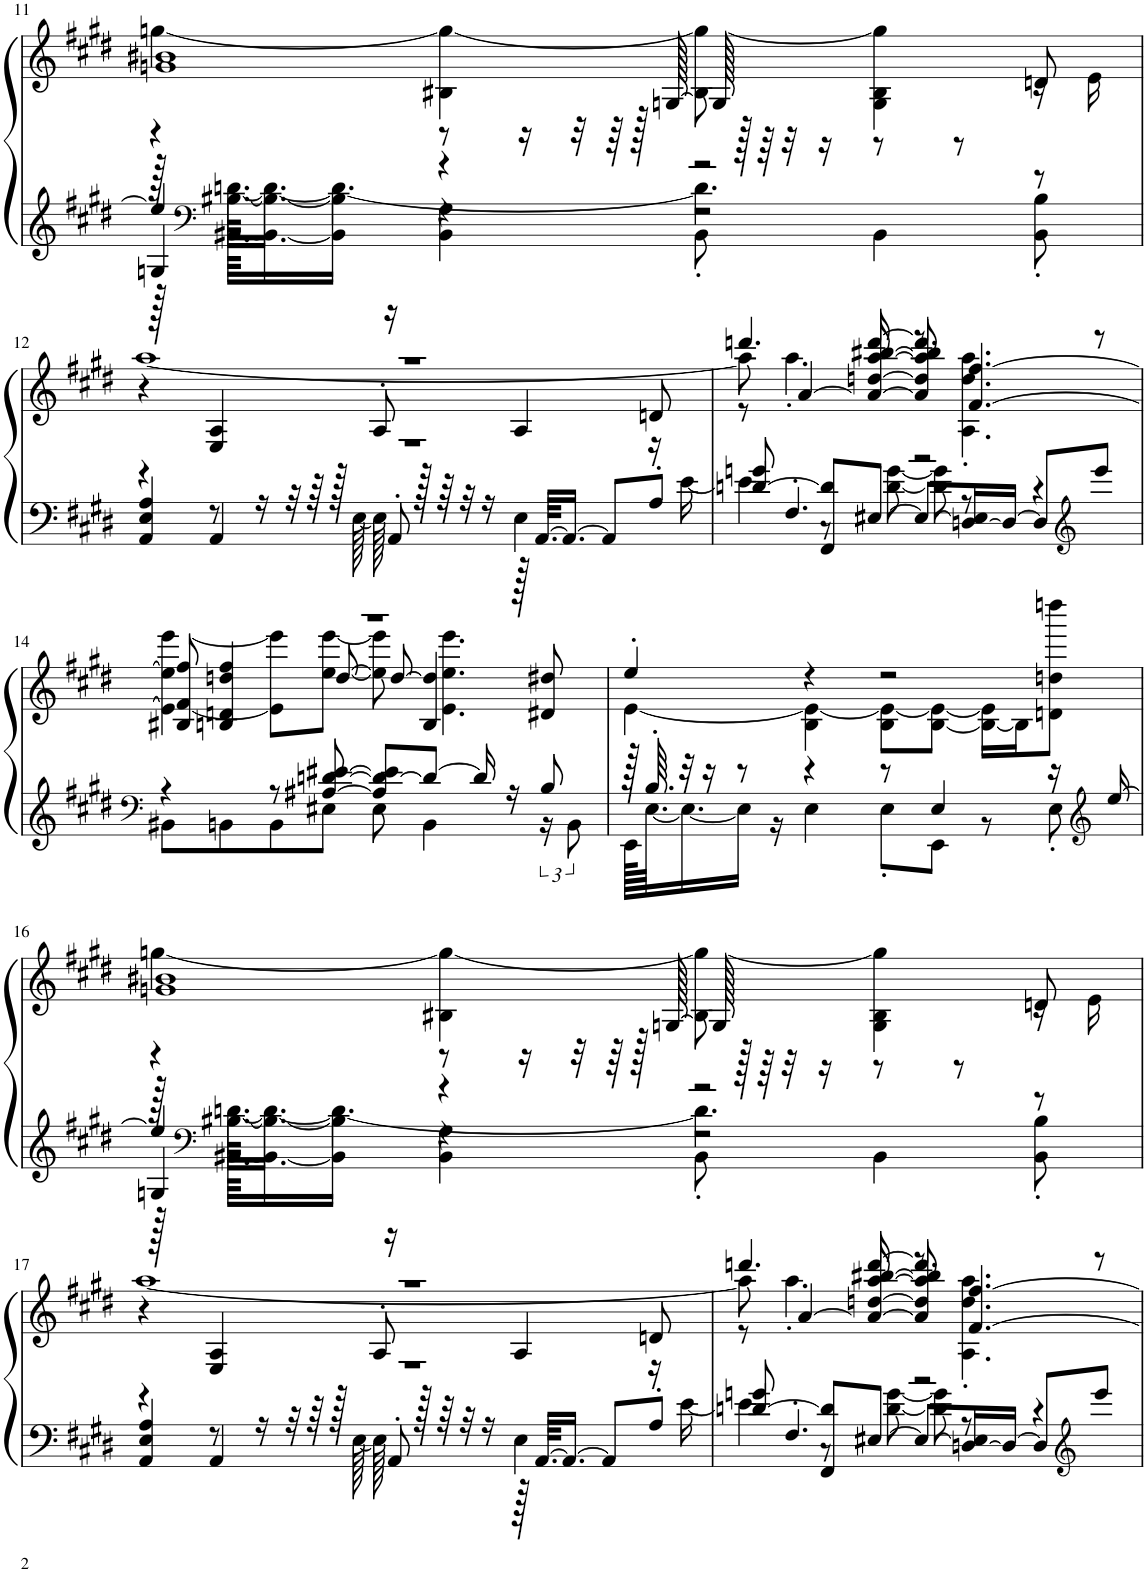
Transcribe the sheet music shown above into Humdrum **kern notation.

**kern	**kern
*part1	*part1
*staff2	*staff1
*I"Piano, ESCAPE_FROM_NEW_YORK.MIDI	*
*I'Pno.	*
!!LO:PB:g=z
*clefG2	*clefG2
*k[f#c#g#d#]	*k[f#c#g#d#]
*M4/4	*M4/4
=11	=11
*^	*^
*	*^	*	*^
*	*	*^	*	*	*
4ee/]	128r	4Gn/	128r	1gn 1b#X	[4ggn\	4r
*clefF4	*	*	*	*	*	*
.	[64.dn\KKLL	.	[64.BB#X\ [64.B#X\KKLL	.	.	.
.	16.d\JJ_	.	16.BB#\_ 16.B#\_	.	.	.
.	4.d\_	.	16BB#\] 16B#\]JJ	.	.	.
.	.	.	16r	.	.	.
4r	.	4r	4BB#\ 4G\	.	4B#X\ 4gg\_	8r
.	.	.	.	.	.	16r
.	.	.	.	.	.	32r
.	.	.	.	.	.	64r
.	.	.	.	.	.	128r
.	.	.	.	.	.	[128Gn/
2r	4.d\]	2r	8BB#'\	.	8B#\ 8gg\_	128G/]
.	.	.	.	.	.	128r
.	.	.	.	.	.	64r
.	.	.	.	.	.	32r
.	.	.	.	.	.	16r
.	.	.	4BB#\	.	4G\ 4B#\ 4gg\]	8r
.	.	.	.	.	.	8r
.	8r	.	8BB#\' 8B#\'	.	16r	8dn/
.	.	.	.	.	16e\	.
*	*	*v	*v	*	*	*
!!LO:LB:g=z	!!	!!
=12	=12	=12	=12	=12	=12
1r	4r	4AA/ 4E/ 4A/	1r	[1aa	4r
.	8r	4AA/	.	.	4E/ 4A/
.	16r	.	.	.	.
.	32r	.	.	.	.
.	64r	.	.	.	.
.	128r	.	.	.	.
.	[128E\	.	.	.	.
.	128E\]	8AA'/	.	.	8A'/
.	128r	.	.	.	.
.	64r	.	.	.	.
.	32r	.	.	.	.
.	16r	.	.	.	.
.	4E\	128r	.	.	4A/
.	.	[64.AA/KKLL	.	.	.
.	.	16.AA/JJ_	.	.	.
.	.	8AA/L]	.	.	.
.	16r	8A'/J	.	.	8dn/
.	[16e\	.	.	.	.
=13	=13	=13	=13	=13	=13
8gn/	4e\]	[4dn/	4.dddn/	8aa\]	8r
4.F#'/	.	.	.	4.aa'\	[4a/
.	8r	8FF#/ 8d/]L	.	.	.
.	[8d\ [8g\	[8E#X/J	[8ddd/	.	8a/_ [8ddn/ [8aa/ [8bb#X/
2r	8d\] 8g\]	8E#/L_	4.ddd/]	8r	8a/] 8dd/] 8aa/] 8bb#/]
.	8r	[16Dn/ 16E#/]L	.	4.A\' 4.dd\' 4.aa\'	[4.f#/ [4.ff#/
.	.	16D/JJ_	.	.	.
.	4r	8D/L]	.	.	.
*clefG2	*	*	*	*	*
.	.	8eee/J	8r	.	.
*v	*v	*v	*	*	*
!!LO:LB:g=z	!!	!!
=14	=14	=14	=14
*clefF4	*	*	*
*^	*	*	*
4r	8BB#X\L	1r	[4e\ 4ee\ [4eee\	8B#X/ 8f#/] 8ff#/]
.	8BBn\	.	.	4Bn/ 4dn/ 4ddn/ 4ff#/
8r	8BB\	.	8e\] 8eee\]L	.
[8A#X/ [8dn/ [8e#X/	8E#X\J	.	[8ee\ [8eee\J	[8dd/
8A#/] 8d/_ 8e#/]L	8E#\	.	8ee\] 8eee\]	8dd/_
8d/J_	4BB\	.	4.e\ 4.ee\ 4.eee\	4B/ 4dd/]
16d/]	.	.	.	.
16r	.	.	.	.
8B/	24r	.	.	8d#X/ 8dd#X/
.	12BB\	.	.	.
*	*	*	*v	*v
=15	=15	=15	=15
128r	128EE\KLLLL	4ee'/	[4e\
64.B'/	[64.E\JJ	.	.
32r	16.E\_	.	.
16r	.	.	.
8r	16E\JJ]	.	.
.	16r	.	.
4r	4E\	4r	4B\ 4e\_
8r	8E'\L	2r	8B\ 8e\_L
4E/	8EE\J	.	[8B\ 8e\_J
.	8r	.	16B\_ 16e\]LL
.	.	.	16B\J]
16r	8E'\	.	8dn\ 8ddn\ 8ddddn\J
*clefG2	*	*	*
[16ee/	.	.	.
!!LO:LB:g=z
=16	=16	=16	=16
*^	*^	*	*^
4ee/]	128r	4Gn/	128r	1gn 1b#X	[4ggn\	4r
*clefF4	*	*	*	*	*	*
.	[64.dn\KKLL	.	[64.BB#X\ [64.B#X\KKLL	.	.	.
.	16.d\JJ_	.	16.BB#\_ 16.B#\_	.	.	.
.	4.d\_	.	16BB#\] 16B#\]JJ	.	.	.
.	.	.	16r	.	.	.
4r	.	4r	4BB#\ 4G\	.	4B#X\ 4gg\_	8r
.	.	.	.	.	.	16r
.	.	.	.	.	.	32r
.	.	.	.	.	.	64r
.	.	.	.	.	.	128r
.	.	.	.	.	.	[128Gn/
2r	4.d\]	2r	8BB#'\	.	8B#\ 8gg\_	128G/]
.	.	.	.	.	.	128r
.	.	.	.	.	.	64r
.	.	.	.	.	.	32r
.	.	.	.	.	.	16r
.	.	.	4BB#\	.	4G\ 4B#\ 4gg\]	8r
.	.	.	.	.	.	8r
.	8r	.	8BB#\' 8B#\'	.	16r	8dn/
.	.	.	.	.	16e\	.
*	*	*v	*v	*	*	*
!!LO:LB:g=z	!!	!!
=17	=17	=17	=17	=17	=17
1r	4r	4AA/ 4E/ 4A/	1r	[1aa	4r
.	8r	4AA/	.	.	4E/ 4A/
.	16r	.	.	.	.
.	32r	.	.	.	.
.	64r	.	.	.	.
.	128r	.	.	.	.
.	[128E\	.	.	.	.
.	128E\]	8AA'/	.	.	8A'/
.	128r	.	.	.	.
.	64r	.	.	.	.
.	32r	.	.	.	.
.	16r	.	.	.	.
.	4E\	128r	.	.	4A/
.	.	[64.AA/KKLL	.	.	.
.	.	16.AA/JJ_	.	.	.
.	.	8AA/L]	.	.	.
.	16r	8A'/J	.	.	8dn/
.	[16e\	.	.	.	.
=18	=18	=18	=18	=18	=18
8gn/	4e\]	[4dn/	4.dddn/	8aa\]	8r
4.F#'/	.	.	.	4.aa'\	[4a/
.	8r	8FF#/ 8d/]L	.	.	.
.	[8d\ [8g\	[8E#X/J	[8ddd/	.	8a/_ [8ddn/ [8aa/ [8bb#X/
2r	8d\] 8g\]	8E#/L_	4.ddd/]	8r	8a/] 8dd/] 8aa/] 8bb#/]
.	8r	[16Dn/ 16E#/]L	.	4.A\' 4.dd\' 4.aa\'	[4.f#/ [4.ff#/
.	.	16D/JJ_	.	.	.
.	4r	8D/L]	.	.	.
*clefG2	*	*	*	*	*
.	.	8eee/J	8r	.	.
*v	*v	*v	*	*	*
*	*v	*v	*v
=	=
*-	*-
